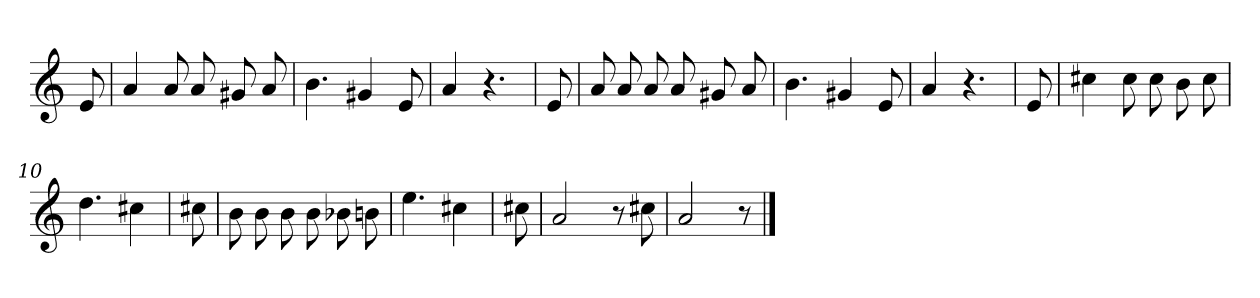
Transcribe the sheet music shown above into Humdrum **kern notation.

**kern
*part1
*staff1
*clefG2
*k[]
=
8e
=1
4a
8a
8a
8g#X
8a
=2
4.b
4g#X
8e
=3
4a
4.r
=4
8e
=5
8a
8a
8a
8a
8g#X
8a
=6
4.b
4g#X
8e
=7
4a
4.r
=8
8e
=9
4cc#X
8cc#
8cc#
8b
8cc#
=10
4.dd
4cc#X
=11
8cc#X
=12
8b
8b
8b
8b
8b-X
8bn
=13
4.ee
4cc#X
=14
8cc#X
=15
2a
8r
8cc#X
=16
2a
8r
==
*-
